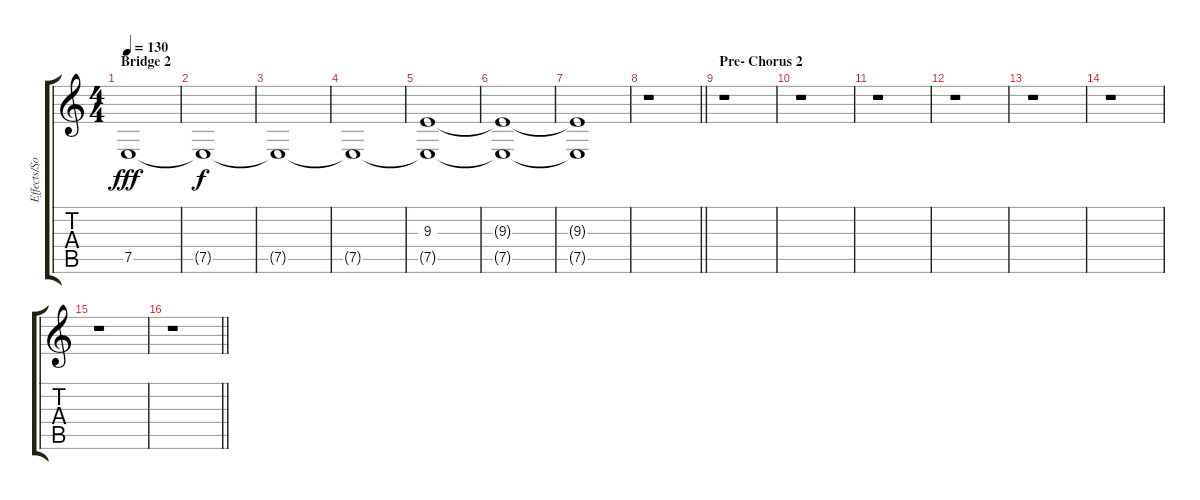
\track ("Effects/Sounds" "Effects/So") {instrument choiraahs}
\staff {score tabs}
\tuning (E4 B3 G3 D3 A2 E2) {hide}
\ts (4 4)
\section ("" "Bridge 2")
\tempo 130
\clef g2
\ks c
7.5.1{dy fff} |
7.5{t}.1{dy f} |
7.5{t}.1 |
7.5{t}.1 |
(9.3 7.5{t}).1 |
(9.3{t} 7.5{t}).1 |
(9.3{t} 7.5{t}).1 |
\barLineRight lightlight
r.1 |
\section ("" "Pre- Chorus 2")
r.1 |
r.1 |
r.1 |
r.1 |
r.1 |
r.1 |
r.1 |
\barLineRight lightlight
r.1
